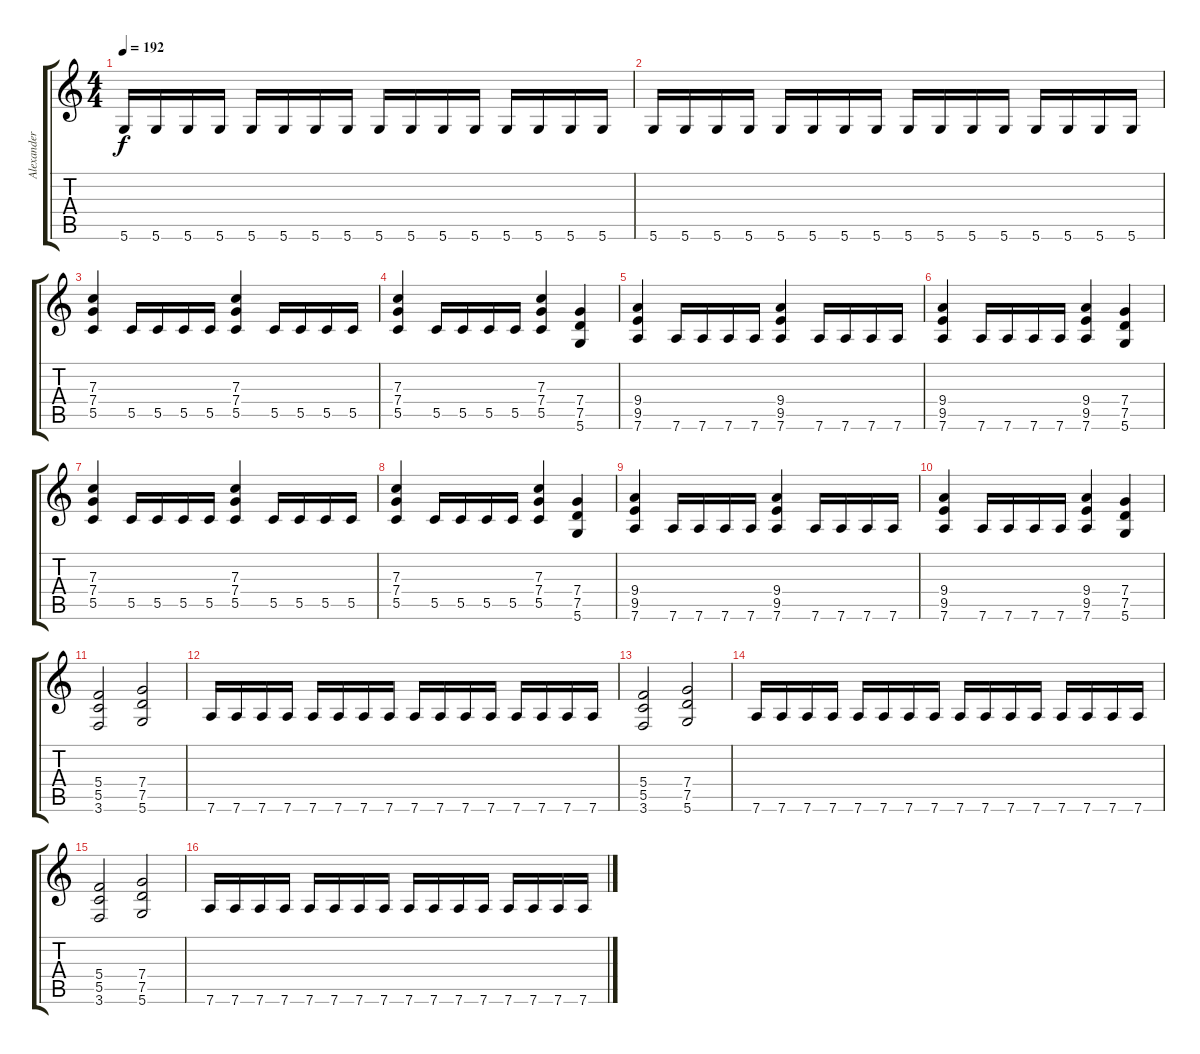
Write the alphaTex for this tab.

\track ("Alexander Kuoppala" "Alexander ") {instrument distortionguitar}
\staff {score tabs}
\tuning (D4 A3 F3 C3 G2 D2) {hide}
\ts (4 4)
\tempo 192
\clef g2
\ks c
5.6.16{dy f} 5.6.16 5.6.16 5.6.16 5.6.16 5.6.16 5.6.16 5.6.16 5.6.16 5.6.16 5.6.16 5.6.16 5.6.16 5.6.16 5.6.16 5.6.16 |
5.6.16 5.6.16 5.6.16 5.6.16 5.6.16 5.6.16 5.6.16 5.6.16 5.6.16 5.6.16 5.6.16 5.6.16 5.6.16 5.6.16 5.6.16 5.6.16 |
(7.3 7.4 5.5).4 5.5.16 5.5.16 5.5.16 5.5.16 (7.3 7.4 5.5).4 5.5.16 5.5.16 5.5.16 5.5.16 |
(7.3 7.4 5.5).4 5.5.16 5.5.16 5.5.16 5.5.16 (7.3 7.4 5.5).4 (7.4 7.5 5.6).4 |
(9.4 9.5 7.6).4 7.6.16 7.6.16 7.6.16 7.6.16 (9.4 9.5 7.6).4 7.6.16 7.6.16 7.6.16 7.6.16 |
(9.4 9.5 7.6).4 7.6.16 7.6.16 7.6.16 7.6.16 (9.4 9.5 7.6).4 (7.4 7.5 5.6).4 |
(7.3 7.4 5.5).4 5.5.16 5.5.16 5.5.16 5.5.16 (7.3 7.4 5.5).4 5.5.16 5.5.16 5.5.16 5.5.16 |
(7.3 7.4 5.5).4 5.5.16 5.5.16 5.5.16 5.5.16 (7.3 7.4 5.5).4 (7.4 7.5 5.6).4 |
(9.4 9.5 7.6).4 7.6.16 7.6.16 7.6.16 7.6.16 (9.4 9.5 7.6).4 7.6.16 7.6.16 7.6.16 7.6.16 |
(9.4 9.5 7.6).4 7.6.16 7.6.16 7.6.16 7.6.16 (9.4 9.5 7.6).4 (7.4 7.5 5.6).4 |
(5.4 5.5 3.6).2 (7.4 7.5 5.6).2 |
7.6.16 7.6.16 7.6.16 7.6.16 7.6.16 7.6.16 7.6.16 7.6.16 7.6.16 7.6.16 7.6.16 7.6.16 7.6.16 7.6.16 7.6.16 7.6.16 |
(5.4 5.5 3.6).2 (7.4 7.5 5.6).2 |
7.6.16 7.6.16 7.6.16 7.6.16 7.6.16 7.6.16 7.6.16 7.6.16 7.6.16 7.6.16 7.6.16 7.6.16 7.6.16 7.6.16 7.6.16 7.6.16 |
(5.4 5.5 3.6).2 (7.4 7.5 5.6).2 |
7.6.16 7.6.16 7.6.16 7.6.16 7.6.16 7.6.16 7.6.16 7.6.16 7.6.16 7.6.16 7.6.16 7.6.16 7.6.16 7.6.16 7.6.16 7.6.16
